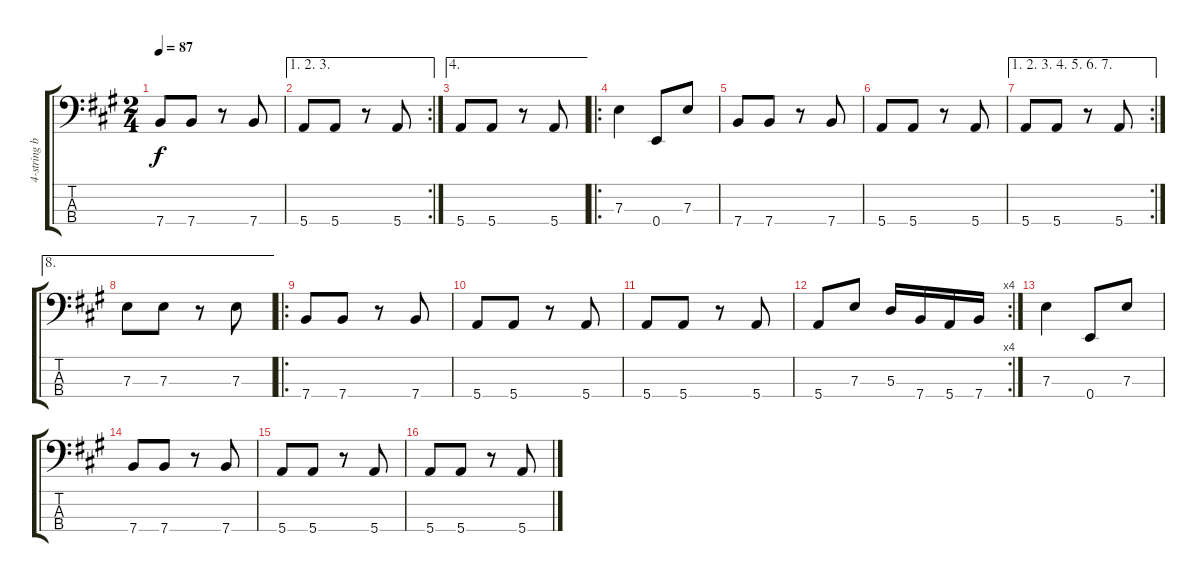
\track ("4-string bass" "4-string b") {instrument electricbassfinger}
\staff {score tabs}
\tuning (G2 D2 A1 E1) {hide}
\ts (2 4)
\tempo 87
\clef f4
\ks a
7.4.8{dy f} 7.4.8 r.8 7.4.8 |
\ae (1 2 3)
\rc 2
5.4.8 5.4.8 r.8 5.4.8 |
\ae 4
5.4.8 5.4.8 r.8 5.4.8 |
\ro
7.3.4 0.4.8 7.3.8 |
7.4.8 7.4.8 r.8 7.4.8 |
5.4.8 5.4.8 r.8 5.4.8 |
\ae (1 2 3 4 5 6 7)
\rc 2
5.4.8 5.4.8 r.8 5.4.8 |
\ae 8
7.3.8 7.3.8 r.8 7.3.8 |
\ro
7.4.8 7.4.8 r.8 7.4.8 |
5.4.8 5.4.8 r.8 5.4.8 |
5.4.8 5.4.8 r.8 5.4.8 |
\rc 4
5.4.8 7.3.8 5.3.16 7.4.16 5.4.16 7.4.16 |
7.3.4 0.4.8 7.3.8 |
7.4.8 7.4.8 r.8 7.4.8 |
5.4.8 5.4.8 r.8 5.4.8 |
5.4.8 5.4.8 r.8 5.4.8
